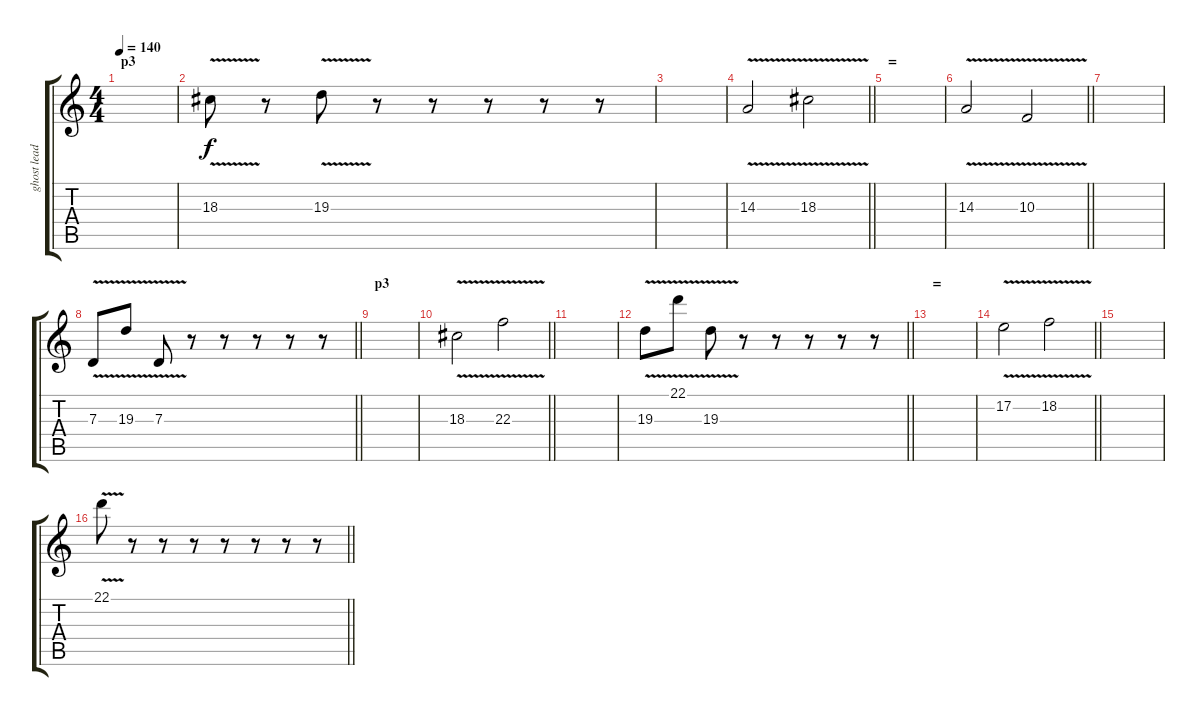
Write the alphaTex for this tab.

\track ("ghost lead 2" "ghost lead") {instrument fx1rain}
\staff {score tabs}
\tuning (E4 B3 G3 D3 A2 E2) {hide}
\ts (4 4)
\section ("" "p3")
\tempo 140
\clef g2
\ks c
|
18.3{v}.8 r.8 19.3{v}.8 r.8 r.8 r.8 r.8 r.8 |
|
\barLineRight lightlight
14.3{v}.2 18.3{v}.2 |
\section ("" "=")
|
\barLineRight lightlight
14.3{v}.2 10.3{v}.2 |
|
\barLineRight lightlight
7.3{v}.8 19.3{v}.8 7.3{v}.8 r.8 r.8 r.8 r.8 r.8 |
\section ("" "p3")
|
\barLineRight lightlight
18.3{v}.2 22.3{v}.2 |
|
\barLineRight lightlight
19.3{v}.8 22.1{v}.8 19.3{v}.8 r.8 r.8 r.8 r.8 r.8 |
\section ("" "=")
|
\barLineRight lightlight
17.2{v}.2 18.2{v}.2 |
|
\barLineRight lightlight
22.1{v}.8 r.8 r.8 r.8 r.8 r.8 r.8 r.8
